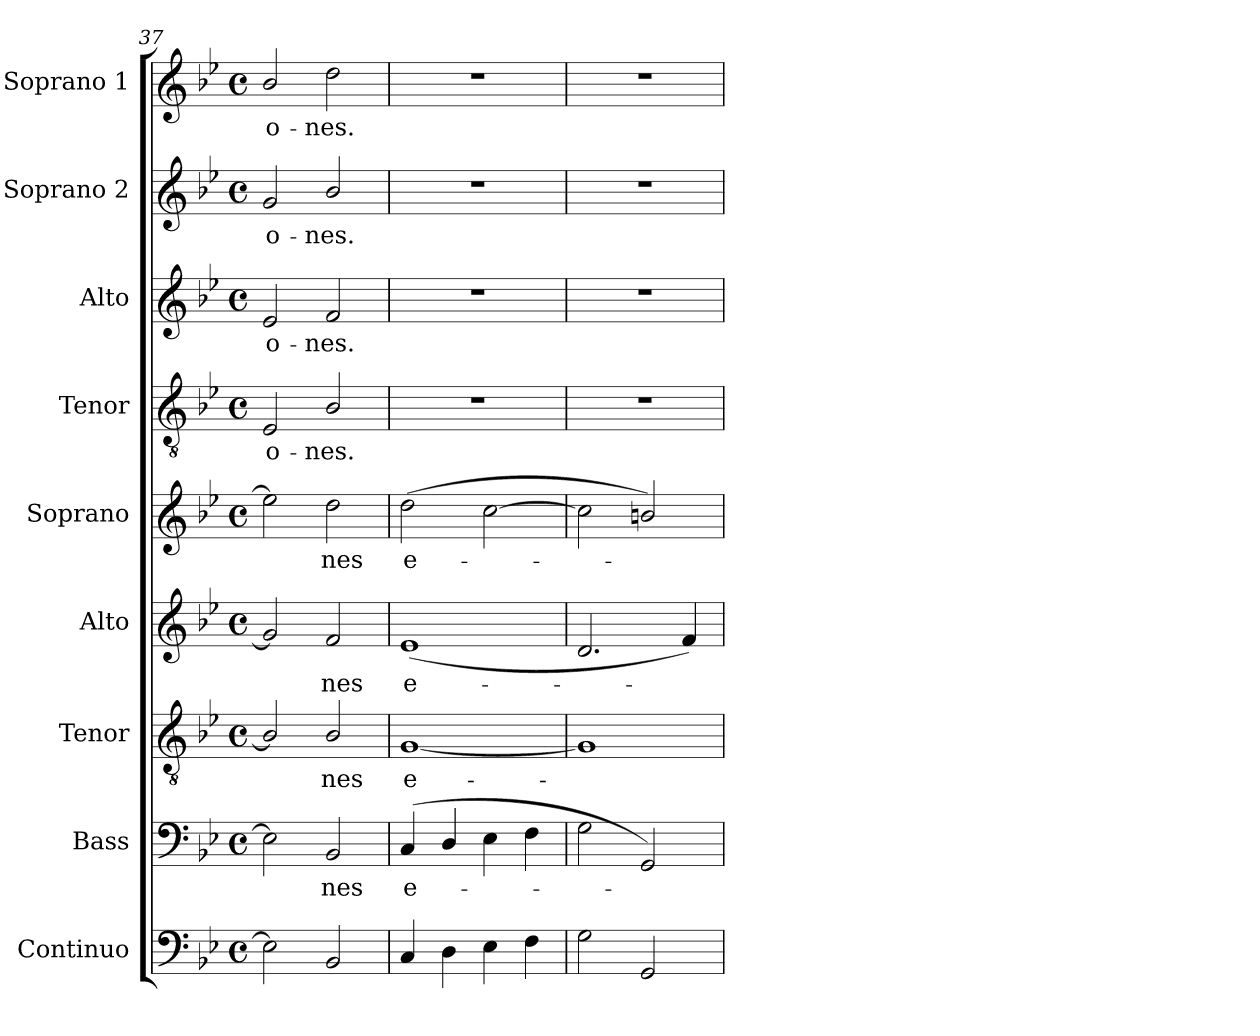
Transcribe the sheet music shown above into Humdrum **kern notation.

**kern	**kern	**text	**kern	**text	**kern	**text	**kern	**text	**kern	**text	**kern	**text	**kern	**text	**kern	**text
*part9	*part8	*part8	*part7	*part7	*part6	*part6	*part5	*part5	*part4	*part4	*part3	*part3	*part2	*part2	*part1	*part1
*staff9	*staff8	*staff8	*staff7	*staff7	*staff6	*staff6	*staff5	*staff5	*staff4	*staff4	*staff3	*staff3	*staff2	*staff2	*staff1	*staff1
*I"Continuo	*I"Bass	*	*I"Tenor	*	*I"Alto	*	*I"Soprano	*	*I"Tenor	*	*I"Alto	*	*I"Soprano 2	*	*I"Soprano 1	*
*I'Cont.	*I'B.	*	*I'T.	*	*I'A.	*	*I'S.	*	*I'T.	*	*I'A.	*	*I'S2.	*	*I'S1.	*
*clefF4	*clefF4	*	*clefGv2	*	*clefG2	*	*clefG2	*	*clefGv2	*	*clefG2	*	*clefG2	*	*clefG2	*
*	*	*	*ITrd7c12	*	*	*	*	*	*ITrd7c12	*	*	*	*	*	*	*
*k[b-e-]	*k[b-e-]	*	*k[b-e-]	*	*k[b-e-]	*	*k[b-e-]	*	*k[b-e-]	*	*k[b-e-]	*	*k[b-e-]	*	*k[b-e-]	*
*B-:	*B-:	*	*B-:	*	*B-:	*	*B-:	*	*B-:	*	*B-:	*	*B-:	*	*B-:	*
*M4/4	*M4/4	*	*M4/4	*	*M4/4	*	*M4/4	*	*M4/4	*	*M4/4	*	*M4/4	*	*M4/4	*
*met(c)	*met(c)	*	*met(c)	*	*met(c)	*	*met(c)	*	*met(c)	*	*met(c)	*	*met(c)	*	*met(c)	*
=37	=37	=37	=37	=37	=37	=37	=37	=37	=37	=37	=37	=37	=37	=37	=37	=37
!	!	!	!	!	!	!	!	!	!	!LO:LY:b:color=#000000	!	!	!	!	!	!
!	!	!	!	!	!	!	!	!	!	!	!	!LO:LY:b:color=#000000	!	!	!	!
!	!	!	!	!	!	!	!	!	!	!	!	!	!	!LO:LY:b:color=#000000	!	!
!	!	!	!	!	!	!	!	!	!	!	!	!	!	!	!	!LO:LY:b:color=#000000
2E-i\]	2E-i\]	.	2BB-i/]	.	2gi/]	.	2ee-i\]	.	2EE-i/	-o-	2e-i/	-o-	2gi/	-o-	2b-i/	-o-
!	!	!LO:LY:b:color=#000000	!	!	!	!	!	!	!	!	!	!	!	!	!	!
!	!	!	!	!LO:LY:b:color=#000000	!	!	!	!	!	!	!	!	!	!	!	!
!	!	!	!	!	!	!LO:LY:b:color=#000000	!	!	!	!	!	!	!	!	!	!
!	!	!	!	!	!	!	!	!LO:LY:b:color=#000000	!	!	!	!	!	!	!	!
!	!	!	!	!	!	!	!	!	!	!LO:LY:b:color=#000000	!	!	!	!	!	!
!	!	!	!	!	!	!	!	!	!	!	!	!LO:LY:b:color=#000000	!	!	!	!
!	!	!	!	!	!	!	!	!	!	!	!	!	!	!LO:LY:b:color=#000000	!	!
!	!	!	!	!	!	!	!	!	!	!	!	!	!	!	!	!LO:LY:b:color=#000000
2BB-i/	2BB-i/	-nes	2BB-i/	-nes	2fi/	-nes	2ddi\	-nes	2BB-i/	-nes.	2fi/	-nes.	2b-i/	-nes.	2ddi\	-nes.
=38	=38	=38	=38	=38	=38	=38	=38	=38	=38	=38	=38	=38	=38	=38	=38	=38
!	!	!LO:LY:b:color=#000000	!	!	!	!	!	!	!	!	!	!	!	!	!	!
!	!	!	!	!LO:LY:b:color=#000000	!	!	!	!	!	!	!	!	!	!	!	!
!	!	!	!	!	!	!LO:LY:b:color=#000000	!	!	!	!	!	!	!	!	!	!
!	!	!	!	!	!	!	!	!LO:LY:b:color=#000000	!	!	!	!	!	!	!	!
4Ci/	(4Ci/	e-	[<1GGi	e-	(1e-i	e-	(2ddi\	e-	1r	.	1r	.	1r	.	1r	.
4Di\	4Di/	.	.	.	.	.	.	.	.	.	.	.	.	.	.	.
4E-i\	4E-i\	.	.	.	.	.	[>2cci\	.	.	.	.	.	.	.	.	.
4Fi\	4Fi\	.	.	.	.	.	.	.	.	.	.	.	.	.	.	.
=39	=39	=39	=39	=39	=39	=39	=39	=39	=39	=39	=39	=39	=39	=39	=39	=39
2Gi\	2Gi\	.	1GGi]	.	2.di/	.	2cci\]	.	1r	.	1r	.	1r	.	1r	.
2GGi/	2GGi/)	.	.	.	.	.	2bni/)	.	.	.	.	.	.	.	.	.
.	.	.	.	.	4fi/)	.	.	.	.	.	.	.	.	.	.	.
=	=	=	=	=	=	=	=	=	=	=	=	=	=	=	=	=
*-	*-	*-	*-	*-	*-	*-	*-	*-	*-	*-	*-	*-	*-	*-	*-	*-
